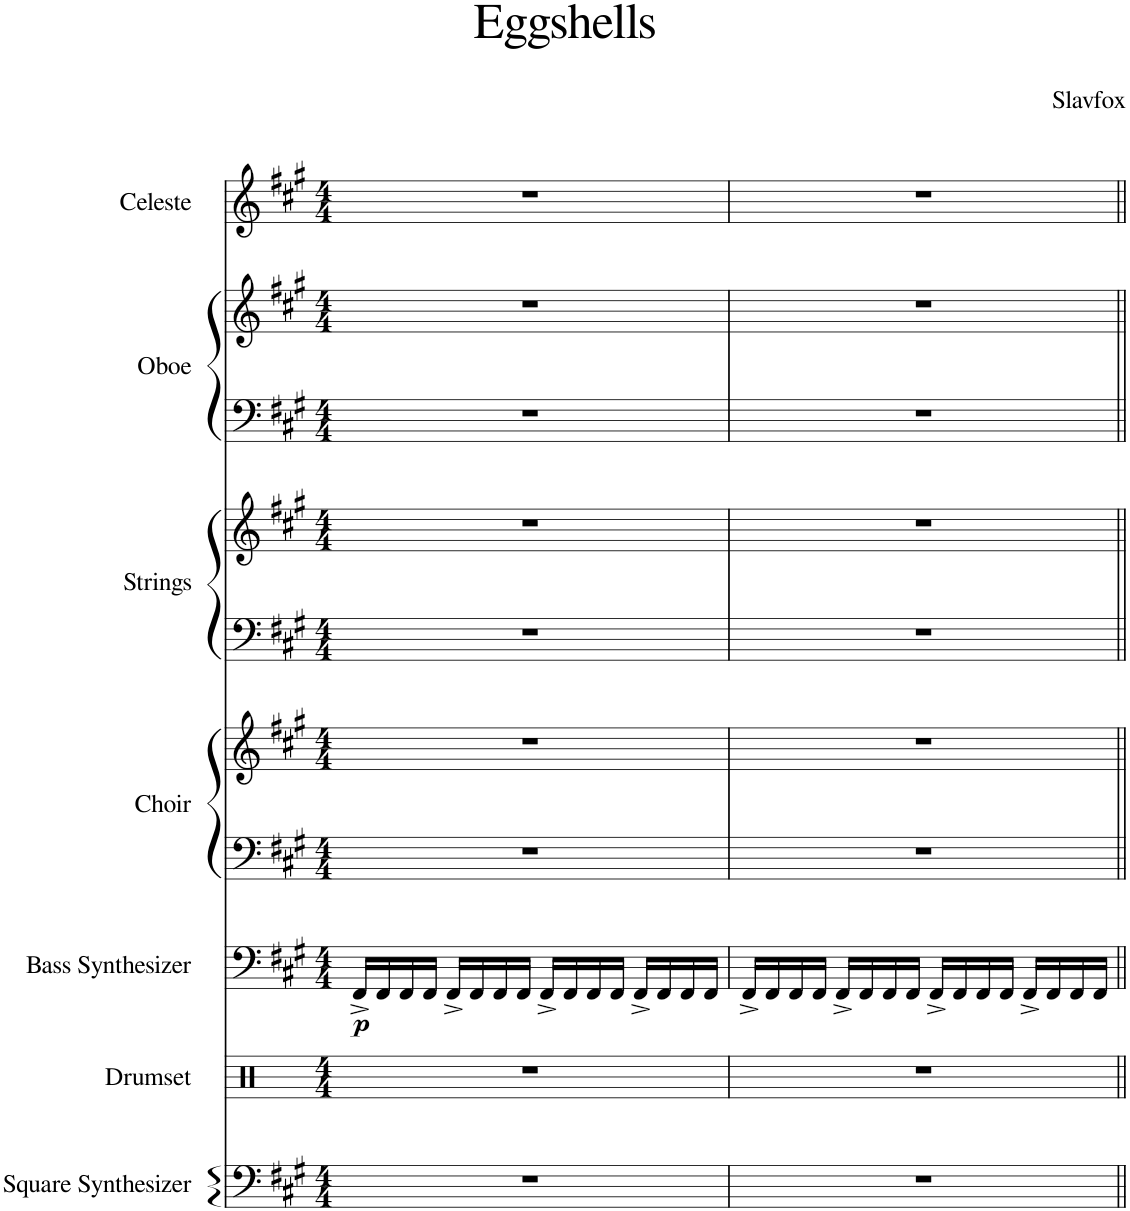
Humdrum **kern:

**kern	**kern	**kern	**dynam	**kern	**kern	**kern	**kern	**kern	**kern	**kern
*part7	*part6	*part5	*part5	*part4	*part4	*part3	*part3	*part2	*part2	*part1
*staff10	*staff9	*staff8	*staff8	*staff7	*staff6	*staff5	*staff4	*staff3	*staff2	*staff1
*I"Square Synthesizer	*I"Drumset	*I"Bass Synthesizer	*	*I"Choir	*	*I"Strings	*	*I"Oboe	*	*I"Celeste
*I'Synth.	*I'Drs.	*I'Synth.	*	*	*	*	*	*	*	*
*clefF4	*clefX	*clefF4	*	*clefF4	*clefG2	*clefF4	*clefG2	*clefF4	*clefG2	*clefG2
*k[f#c#g#]	*k[]	*k[f#c#g#]	*	*k[f#c#g#]	*k[f#c#g#]	*k[f#c#g#]	*k[f#c#g#]	*k[f#c#g#]	*k[f#c#g#]	*k[f#c#g#]
*M4/4	*M4/4	*M4/4	*	*M4/4	*M4/4	*M4/4	*M4/4	*M4/4	*M4/4	*M4/4
=1	=1	=1	=1	=1	=1	=1	=1	=1	=1	=1
!	!	!	!LO:DY:b	!	!	!	!	!	!	!
1r	1r	16FF#^/LL	p	1r	1r	1r	1r	1r	1r	1r
.	.	16FF#/	.	.	.	.	.	.	.	.
.	.	16FF#/	.	.	.	.	.	.	.	.
.	.	16FF#/JJ	.	.	.	.	.	.	.	.
.	.	16FF#^/LL	.	.	.	.	.	.	.	.
.	.	16FF#/	.	.	.	.	.	.	.	.
.	.	16FF#/	.	.	.	.	.	.	.	.
.	.	16FF#/JJ	.	.	.	.	.	.	.	.
.	.	16FF#^/LL	.	.	.	.	.	.	.	.
.	.	16FF#/	.	.	.	.	.	.	.	.
.	.	16FF#/	.	.	.	.	.	.	.	.
.	.	16FF#/JJ	.	.	.	.	.	.	.	.
.	.	16FF#^/LL	.	.	.	.	.	.	.	.
.	.	16FF#/	.	.	.	.	.	.	.	.
.	.	16FF#/	.	.	.	.	.	.	.	.
.	.	16FF#/JJ	.	.	.	.	.	.	.	.
=2	=2	=2	=2	=2	=2	=2	=2	=2	=2	=2
1r	1r	16FF#^/LL	.	1r	1r	1r	1r	1r	1r	1r
.	.	16FF#/	.	.	.	.	.	.	.	.
.	.	16FF#/	.	.	.	.	.	.	.	.
.	.	16FF#/JJ	.	.	.	.	.	.	.	.
.	.	16FF#^/LL	.	.	.	.	.	.	.	.
.	.	16FF#/	.	.	.	.	.	.	.	.
.	.	16FF#/	.	.	.	.	.	.	.	.
.	.	16FF#/JJ	.	.	.	.	.	.	.	.
.	.	16FF#^/LL	.	.	.	.	.	.	.	.
.	.	16FF#/	.	.	.	.	.	.	.	.
.	.	16FF#/	.	.	.	.	.	.	.	.
.	.	16FF#/JJ	.	.	.	.	.	.	.	.
.	.	16FF#^/LL	.	.	.	.	.	.	.	.
.	.	16FF#/	.	.	.	.	.	.	.	.
.	.	16FF#/	.	.	.	.	.	.	.	.
.	.	16FF#/JJ	.	.	.	.	.	.	.	.
=||	=||	=||	=||	=||	=||	=||	=||	=||	=||	=||
*-	*-	*-	*-	*-	*-	*-	*-	*-	*-	*-
